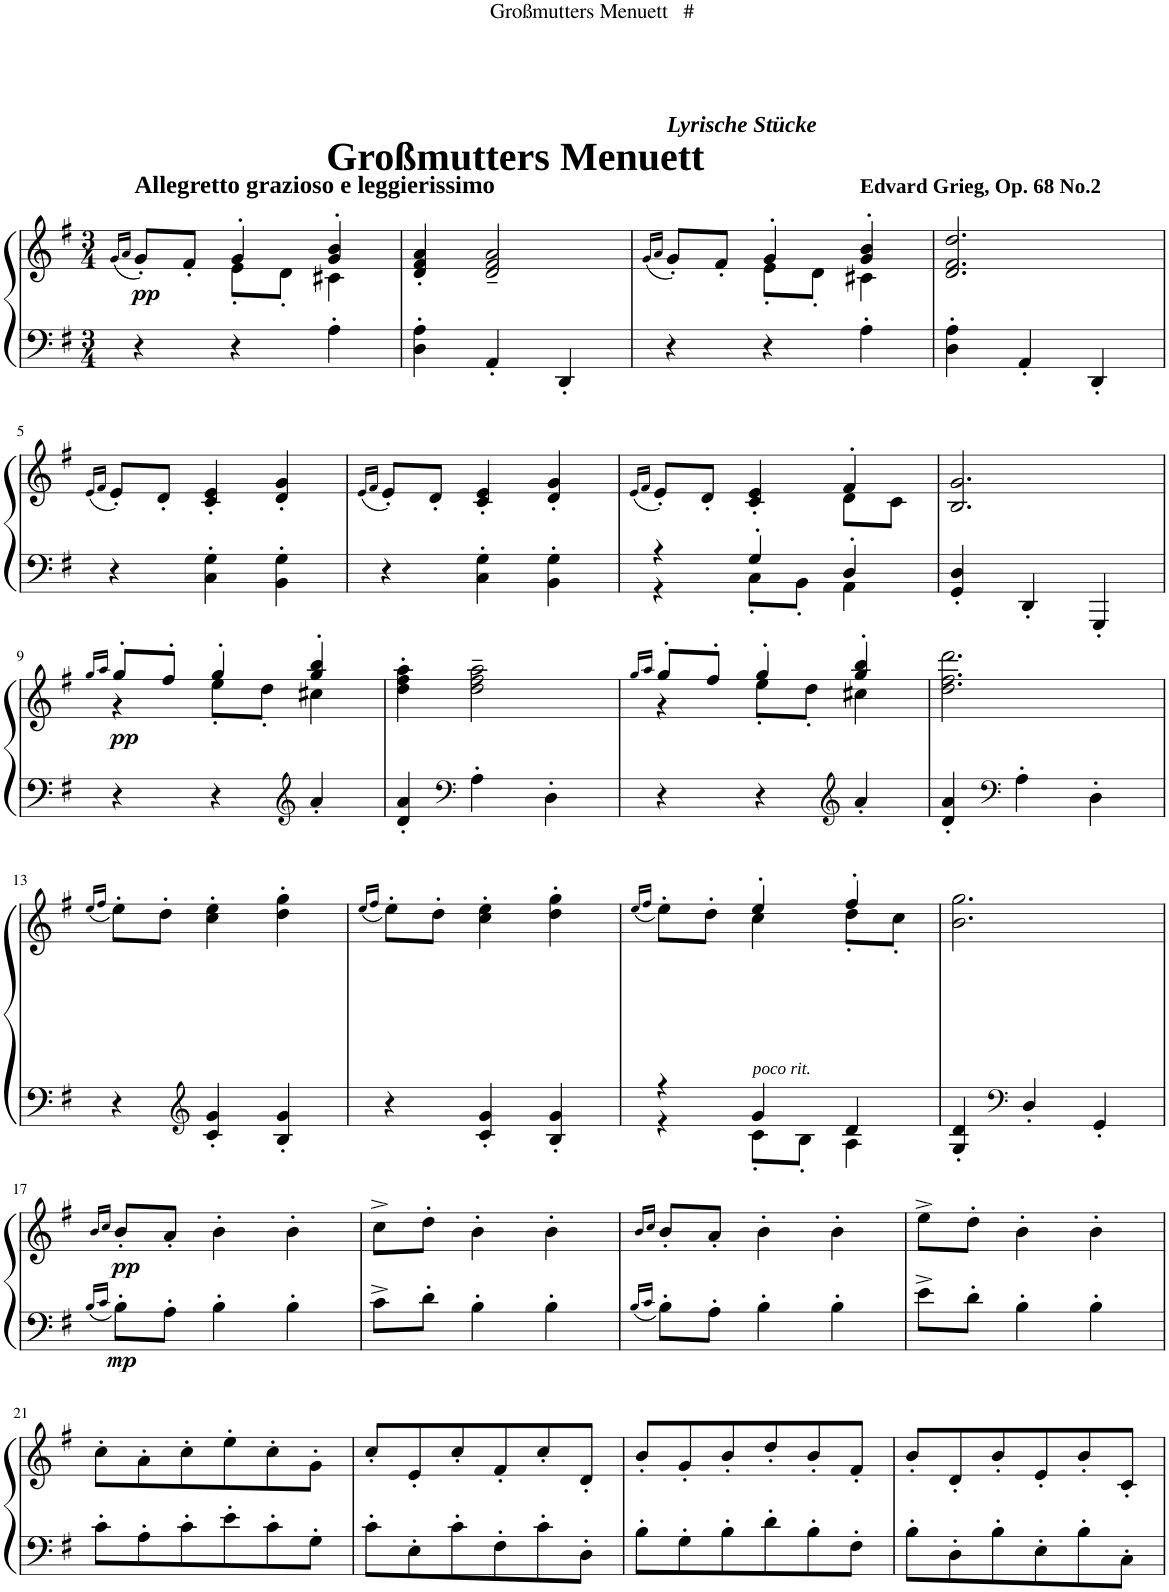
**kern	**kern	**dynam
*part1	*part1	*part1
*staff2	*staff1	*staff1/2
*I"Midi_1	*	*
*clefF4	*clefG2	*
*k[f#]	*k[f#]	*
*G:	*G:	*
*M3/4	*M3/4	*
=1	=1	=1
.	(16qg/LL	.
.	16qa/JJ	.
*	*^	*
!	!LO:TX:a:B:t=Allegretto grazioso e leggierissimo	!	!
!	!	!	!LO:DY:b
4r	8g'/L)	4ryy	pp
.	8f#'/J	.	.
4r	4g'/	8e'\L	.
.	.	8d'\J	.
!	!LO:TX:a:B:t=Großmutters Menuett	!	!
4A'\	4g/' 4b/'	4c#X\	.
*	*v	*v	*
=2	=2	=2
4D\' 4A\'	4d/' 4f#/' 4a/'	.
4AA'/	2d/~ 2f#/~ 2a/~	.
4DD'/	.	.
=3	=3	=3
.	(16qg/LL	.
.	16qa/JJ	.
*	*^	*
!	!LO:TX:a:Bi:t=Lyrische Stücke	!	!
4r	8g'/L)	4ryy	.
.	8f#'/J	.	.
4r	4g'/	8e'\L	.
.	.	8d'\J	.
!	!LO:TX:a:B:t=Edvard Grieg, Op. 68 No.2	!	!
4A'\	4g/' 4b/'	4c#X\	.
*	*v	*v	*
=4	=4	=4
4D\' 4A\'	2.d/ 2.f#/ 2.dd/	.
4AA'/	.	.
4DD'/	.	.
!!LO:LB:g=z
=5	=5	=5
.	(16qe/LL	.
.	16qf#/JJ	.
4r	8e'/L)	.
.	8d'/J	.
4C\' 4G\'	4c/' 4e/'	.
4BB\' 4G\'	4d/' 4g/'	.
=6	=6	=6
.	(16qe/LL	.
.	16qf#/JJ	.
4r	8e'/L)	.
.	8d'/J	.
4C\' 4G\'	4c/' 4e/'	.
4BB\' 4G\'	4d/' 4g/'	.
=7	=7	=7
.	(16qe/LL	.
.	16qf#/JJ	.
*^	*^	*
4r	4r	8e'/L)	2ryy	.
.	.	8d'/J	.	.
4G'/	8C'\L	4c/' 4e/'	.	.
.	8BB'\J	.	.	.
4D'/	4AA\	4f#'/	8d\L	.
.	.	.	8c\J	.
*v	*v	*	*	*
*	*v	*v	*
=8	=8	=8
4GG/' 4D/'	2.B/ 2.g/	.
4DD'/	.	.
4GGG'/	.	.
!!LO:LB:g=z
=9	=9	=9
.	16qgg/LL	.
.	16qaa/JJ	.
*	*^	*
!	!	!	!LO:DY:b
4r	8gg'/L	4r	pp
.	8ff#'/J	.	.
4r	4gg'/	8ee'\L	.
.	.	8dd'\J	.
*clefG2	*	*	*
4a'/	4gg/' 4bb/'	4cc#X\	.
*	*v	*v	*
=10	=10	=10
4d/' 4a/'	4dd\' 4ff#\' 4aa\'	.
*clefF4	*	*
4A'\	2dd\~ 2ff#\~ 2aa\~	.
4D'\	.	.
=11	=11	=11
.	16qgg/LL	.
.	16qaa/JJ	.
*	*^	*
4r	8gg'/L	4r	.
.	8ff#'/J	.	.
4r	4gg'/	8ee'\L	.
.	.	8dd'\J	.
*clefG2	*	*	*
4a'/	4gg/' 4bb/'	4cc#X\	.
*	*v	*v	*
=12	=12	=12
4d/' 4a/'	2.dd\ 2.ff#\ 2.ddd\	.
*clefF4	*	*
4A'\	.	.
4D'\	.	.
!!LO:LB:g=z
=13	=13	=13
.	(16qee/LL	.
.	16qff#/JJ	.
4r	8ee'\L)	.
.	8dd'\J	.
*clefG2	*	*
4c/' 4g/'	4cc\' 4ee\'	.
4B/' 4g/'	4dd\' 4gg\'	.
=14	=14	=14
.	(16qee/LL	.
.	16qff#/JJ	.
4r	8ee'\L)	.
.	8dd'\J	.
4c/' 4g/'	4cc\' 4ee\'	.
4B/' 4g/'	4dd\' 4gg\'	.
=15	=15	=15
.	(16qee/LL	.
.	16qff#/JJ	.
*^	*^	*
4r	4r	8ee'\L)	4ryy	.
.	.	8dd'\J	.	.
!	!	!LO:TX:b:i:t=poco rit.	!	!
4g/	8c'\L	4ee'/	4cc\	.
.	8B'\J	.	.	.
4d/	4A\	4ff#'/	8dd'\L	.
.	.	.	8cc'\J	.
*v	*v	*	*	*
*	*v	*v	*
=16	=16	=16
4G/' 4d/'	2.b\ 2.gg\	.
*clefF4	*	*
4D'/	.	.
4GG'/	.	.
!!LO:LB:g=z
=17	=17	=17
16qB/LL	16qb/LL	.
16qc/JJ	16qcc/JJ	.
!	!	!LO:DY:b=2
!	!	!LO:DY:n=1:b
8B'\L	8b'/L	mp pp
8A'\J	8a'/J	.
4B'\	4b'\	.
4B'\	4b'\	.
=18	=18	=18
8c^\L	8cc^\L	.
8d'\J	8dd'\J	.
4B'\	4b'\	.
4B'\	4b'\	.
=19	=19	=19
16qB/LL	16qb/LL	.
16qc/JJ	16qcc/JJ	.
8B'\L	8b'/L	.
8A'\J	8a'/J	.
4B'\	4b'\	.
4B'\	4b'\	.
=20	=20	=20
8e^\L	8ee^\L	.
8d'\J	8dd'\J	.
4B'\	4b'\	.
4B'\	4b'\	.
!!LO:LB:g=z
=21	=21	=21
8c'\L	8cc'\L	.
8A'\	8a'\	.
8c'\	8cc'\	.
8e'\	8ee'\	.
8c'\	8cc'\	.
8G'\J	8g'\J	.
=22	=22	=22
8c'\L	8cc'/L	.
8E'\	8e'/	.
8c'\	8cc'/	.
8F#'\	8f#'/	.
8c'\	8cc'/	.
8D'\J	8d'/J	.
=23	=23	=23
8B'\L	8b'/L	.
8G'\	8g'/	.
8B'\	8b'/	.
8d'\	8dd'/	.
8B'\	8b'/	.
8F#'\J	8f#'/J	.
=24	=24	=24
8B'\L	8b'/L	.
8D'\	8d'/	.
8B'\	8b'/	.
8E'\	8e'/	.
8B'\	8b'/	.
8C'\J	8c'/J	.
=	=	=
*-	*-	*-
